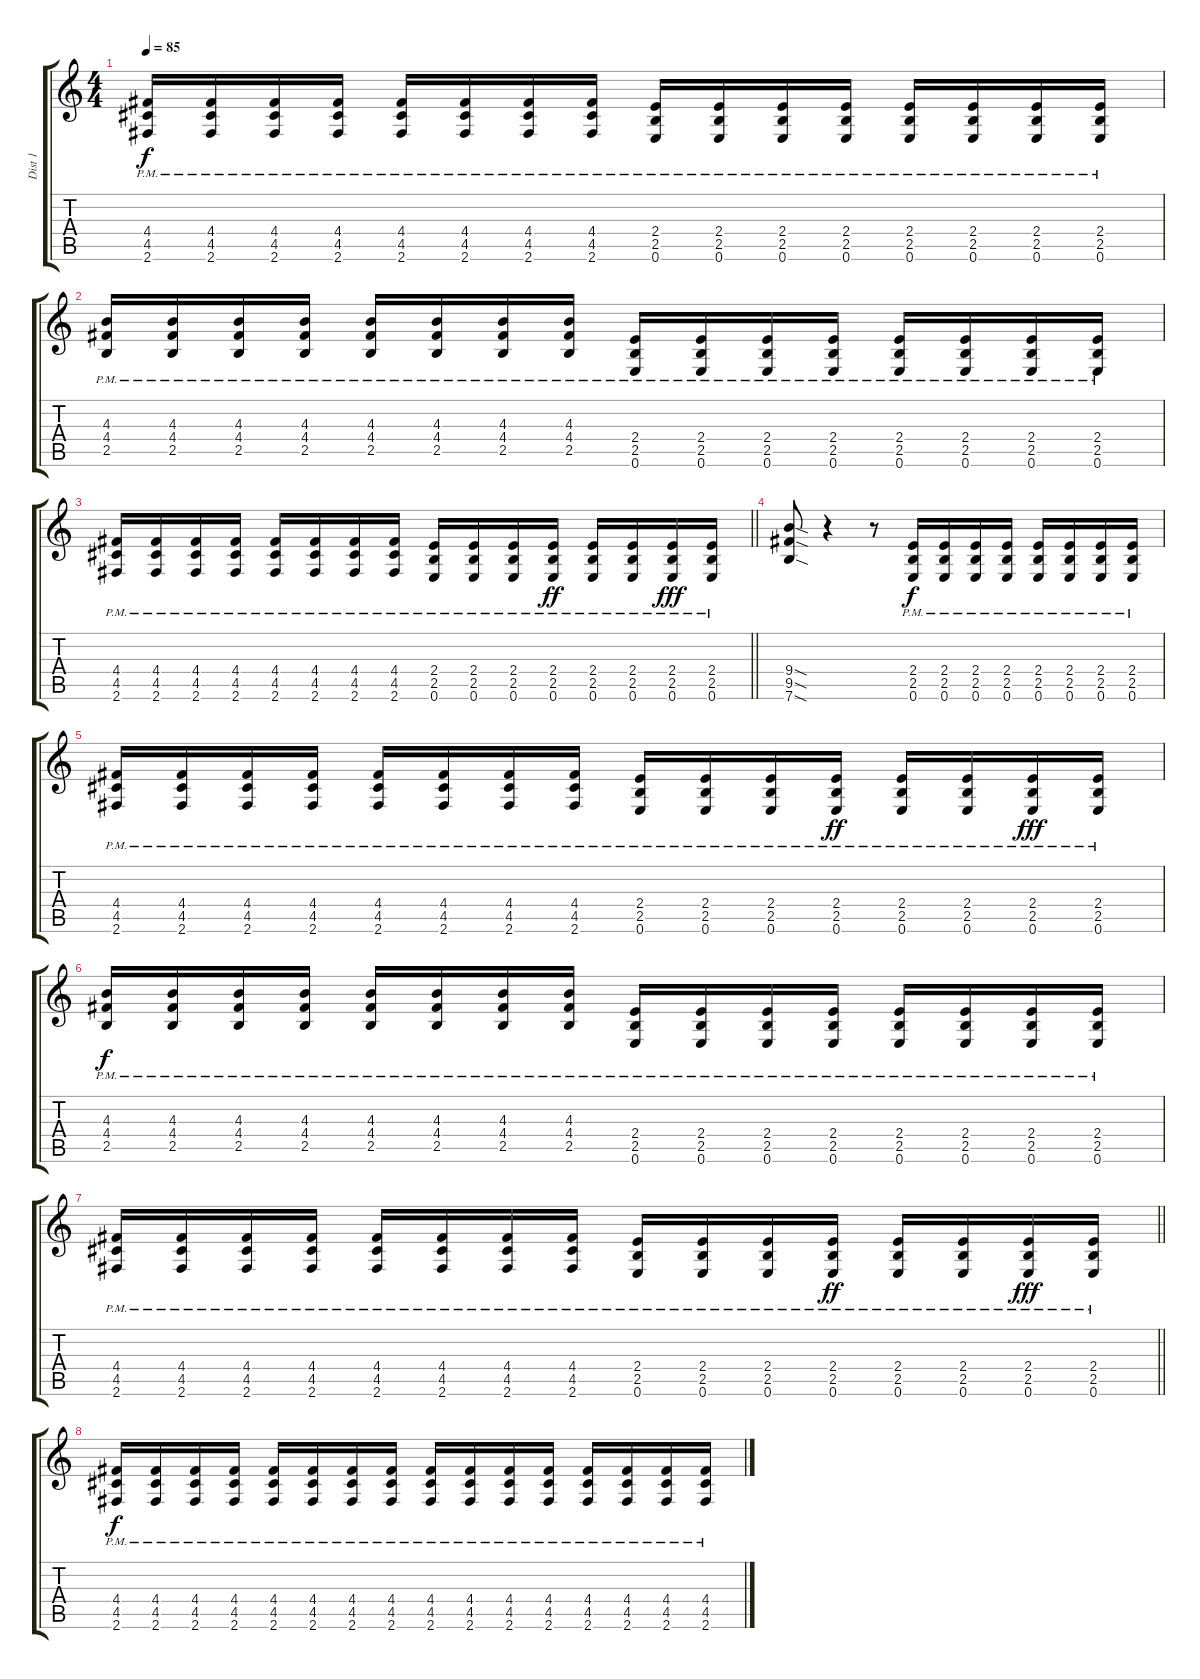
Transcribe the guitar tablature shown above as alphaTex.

\track ("Dist 1" "Dist 1") {instrument overdrivenguitar}
\staff {score tabs}
\tuning (E4 B3 G3 D3 A2 E2) {hide}
\ts (4 4)
\tempo 85
\clef g2
\ks c
(4.4{pm} 4.5{pm} 2.6{pm}).16{dy f} (4.4{pm} 4.5{pm} 2.6{pm}).16 (4.4{pm} 4.5{pm} 2.6{pm}).16 (4.4{pm} 4.5{pm} 2.6{pm}).16 (4.4{pm} 4.5{pm} 2.6{pm}).16 (4.4{pm} 4.5{pm} 2.6{pm}).16 (4.4{pm} 4.5{pm} 2.6{pm}).16 (4.4{pm} 4.5{pm} 2.6{pm}).16 (2.4{pm} 2.5{pm} 0.6{pm}).16 (2.4{pm} 2.5{pm} 0.6{pm}).16 (2.4{pm} 2.5{pm} 0.6{pm}).16 (2.4{pm} 2.5{pm} 0.6{pm}).16 (2.4{pm} 2.5{pm} 0.6{pm}).16 (2.4{pm} 2.5{pm} 0.6{pm}).16 (2.4{pm} 2.5{pm} 0.6{pm}).16 (2.4{pm} 2.5{pm} 0.6{pm}).16 |
(4.3 4.4{pm} 2.5{pm}).16 (4.3 4.4{pm} 2.5{pm}).16 (4.3 4.4{pm} 2.5{pm}).16 (4.3 4.4{pm} 2.5{pm}).16 (4.3 4.4{pm} 2.5{pm}).16 (4.3 4.4{pm} 2.5{pm}).16 (4.3 4.4{pm} 2.5{pm}).16 (4.3 4.4{pm} 2.5{pm}).16 (2.4{pm} 2.5{pm} 0.6{pm}).16 (2.4{pm} 2.5{pm} 0.6{pm}).16 (2.4{pm} 2.5{pm} 0.6{pm}).16 (2.4{pm} 2.5{pm} 0.6{pm}).16 (2.4{pm} 2.5{pm} 0.6{pm}).16 (2.4{pm} 2.5{pm} 0.6{pm}).16 (2.4{pm} 2.5{pm} 0.6{pm}).16 (2.4{pm} 2.5{pm} 0.6{pm}).16 |
\barLineRight lightlight
(4.4{pm} 4.5{pm} 2.6{pm}).16 (4.4{pm} 4.5{pm} 2.6{pm}).16 (4.4{pm} 4.5{pm} 2.6{pm}).16 (4.4{pm} 4.5{pm} 2.6{pm}).16 (4.4{pm} 4.5{pm} 2.6{pm}).16 (4.4{pm} 4.5{pm} 2.6{pm}).16 (4.4{pm} 4.5{pm} 2.6{pm}).16 (4.4{pm} 4.5{pm} 2.6{pm}).16 (2.4{pm} 2.5{pm} 0.6{pm}).16 (2.4{pm} 2.5{pm} 0.6{pm}).16 (2.4{pm} 2.5{pm} 0.6{pm}).16 (2.4{pm} 2.5{pm} 0.6{pm}).16{dy ff} (2.4{pm} 2.5{pm} 0.6{pm}).16 (2.4{pm} 2.5{pm} 0.6{pm}).16 (2.4{pm} 2.5{pm} 0.6{pm}).16{dy fff} (2.4{pm} 2.5{pm} 0.6{pm}).16 |
(9.4{sod} 9.5{sod} 7.6{sod}).8 r.4 r.8 (2.4{pm} 2.5{pm} 0.6{pm}).16{dy f} (2.4{pm} 2.5{pm} 0.6{pm}).16 (2.4{pm} 2.5{pm} 0.6{pm}).16 (2.4{pm} 2.5{pm} 0.6{pm}).16 (2.4{pm} 2.5{pm} 0.6{pm}).16 (2.4{pm} 2.5{pm} 0.6{pm}).16 (2.4{pm} 2.5{pm} 0.6{pm}).16 (2.4{pm} 2.5{pm} 0.6{pm}).16 |
(4.4{pm} 4.5{pm} 2.6{pm}).16 (4.4{pm} 4.5{pm} 2.6{pm}).16 (4.4{pm} 4.5{pm} 2.6{pm}).16 (4.4{pm} 4.5{pm} 2.6{pm}).16 (4.4{pm} 4.5{pm} 2.6{pm}).16 (4.4{pm} 4.5{pm} 2.6{pm}).16 (4.4{pm} 4.5{pm} 2.6{pm}).16 (4.4{pm} 4.5{pm} 2.6{pm}).16 (2.4{pm} 2.5{pm} 0.6{pm}).16 (2.4{pm} 2.5{pm} 0.6{pm}).16 (2.4{pm} 2.5{pm} 0.6{pm}).16 (2.4{pm} 2.5{pm} 0.6{pm}).16{dy ff} (2.4{pm} 2.5{pm} 0.6{pm}).16 (2.4{pm} 2.5{pm} 0.6{pm}).16 (2.4{pm} 2.5{pm} 0.6{pm}).16{dy fff} (2.4{pm} 2.5{pm} 0.6{pm}).16 |
(4.3 4.4{pm} 2.5{pm}).16{dy f} (4.3 4.4{pm} 2.5{pm}).16 (4.3 4.4{pm} 2.5{pm}).16 (4.3 4.4{pm} 2.5{pm}).16 (4.3 4.4{pm} 2.5{pm}).16 (4.3 4.4{pm} 2.5{pm}).16 (4.3 4.4{pm} 2.5{pm}).16 (4.3 4.4{pm} 2.5{pm}).16 (2.4{pm} 2.5{pm} 0.6{pm}).16 (2.4{pm} 2.5{pm} 0.6{pm}).16 (2.4{pm} 2.5{pm} 0.6{pm}).16 (2.4{pm} 2.5{pm} 0.6{pm}).16 (2.4{pm} 2.5{pm} 0.6{pm}).16 (2.4{pm} 2.5{pm} 0.6{pm}).16 (2.4{pm} 2.5{pm} 0.6{pm}).16 (2.4{pm} 2.5{pm} 0.6{pm}).16 |
\barLineRight lightlight
(4.4{pm} 4.5{pm} 2.6{pm}).16 (4.4{pm} 4.5{pm} 2.6{pm}).16 (4.4{pm} 4.5{pm} 2.6{pm}).16 (4.4{pm} 4.5{pm} 2.6{pm}).16 (4.4{pm} 4.5{pm} 2.6{pm}).16 (4.4{pm} 4.5{pm} 2.6{pm}).16 (4.4{pm} 4.5{pm} 2.6{pm}).16 (4.4{pm} 4.5{pm} 2.6{pm}).16 (2.4{pm} 2.5{pm} 0.6{pm}).16 (2.4{pm} 2.5{pm} 0.6{pm}).16 (2.4{pm} 2.5{pm} 0.6{pm}).16 (2.4{pm} 2.5{pm} 0.6{pm}).16{dy ff} (2.4{pm} 2.5{pm} 0.6{pm}).16 (2.4{pm} 2.5{pm} 0.6{pm}).16 (2.4{pm} 2.5{pm} 0.6{pm}).16{dy fff} (2.4{pm} 2.5{pm} 0.6{pm}).16 |
(4.4{pm} 4.5{pm} 2.6{pm}).16{dy f} (4.4{pm} 4.5{pm} 2.6{pm}).16 (4.4{pm} 4.5{pm} 2.6{pm}).16 (4.4{pm} 4.5{pm} 2.6{pm}).16 (4.4{pm} 4.5{pm} 2.6{pm}).16 (4.4{pm} 4.5{pm} 2.6{pm}).16 (4.4{pm} 4.5{pm} 2.6{pm}).16 (4.4{pm} 4.5{pm} 2.6{pm}).16 (4.4{pm} 4.5{pm} 2.6{pm}).16 (4.4{pm} 4.5{pm} 2.6{pm}).16 (4.4{pm} 4.5{pm} 2.6{pm}).16 (4.4{pm} 4.5{pm} 2.6{pm}).16 (4.4{pm} 4.5{pm} 2.6{pm}).16 (4.4{pm} 4.5{pm} 2.6{pm}).16 (4.4{pm} 4.5{pm} 2.6{pm}).16 (4.4{pm} 4.5{pm} 2.6{pm}).16
